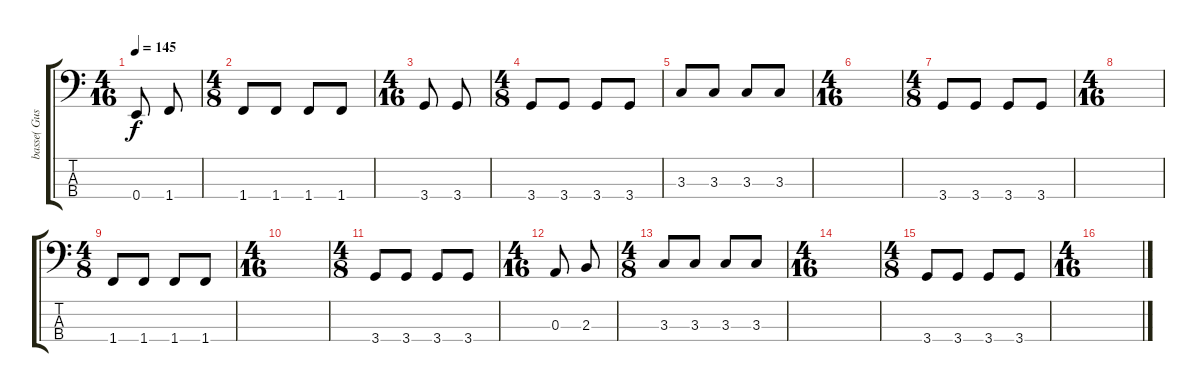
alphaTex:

\track ("basse( Gustafsson)" "basse( Gus") {instrument electricbasspick}
\staff {score tabs}
\tuning (G2 D2 A1 E1) {hide}
\ts (4 16)
\tempo 145
\clef f4
\ks c
0.4.8{dy f} 1.4.8 |
\ts (4 8)
1.4.8 1.4.8 1.4.8 1.4.8 |
\ts (4 16)
3.4.8 3.4.8 |
\ts (4 8)
3.4.8 3.4.8 3.4.8 3.4.8 |
3.3.8 3.3.8 3.3.8 3.3.8 |
\ts (4 16)
|
\ts (4 8)
3.4.8 3.4.8 3.4.8 3.4.8 |
\ts (4 16)
|
\ts (4 8)
1.4.8 1.4.8 1.4.8 1.4.8 |
\ts (4 16)
|
\ts (4 8)
3.4.8 3.4.8 3.4.8 3.4.8 |
\ts (4 16)
0.3.8 2.3.8 |
\ts (4 8)
3.3.8 3.3.8 3.3.8 3.3.8 |
\ts (4 16)
|
\ts (4 8)
3.4.8 3.4.8 3.4.8 3.4.8 |
\ts (4 16)
